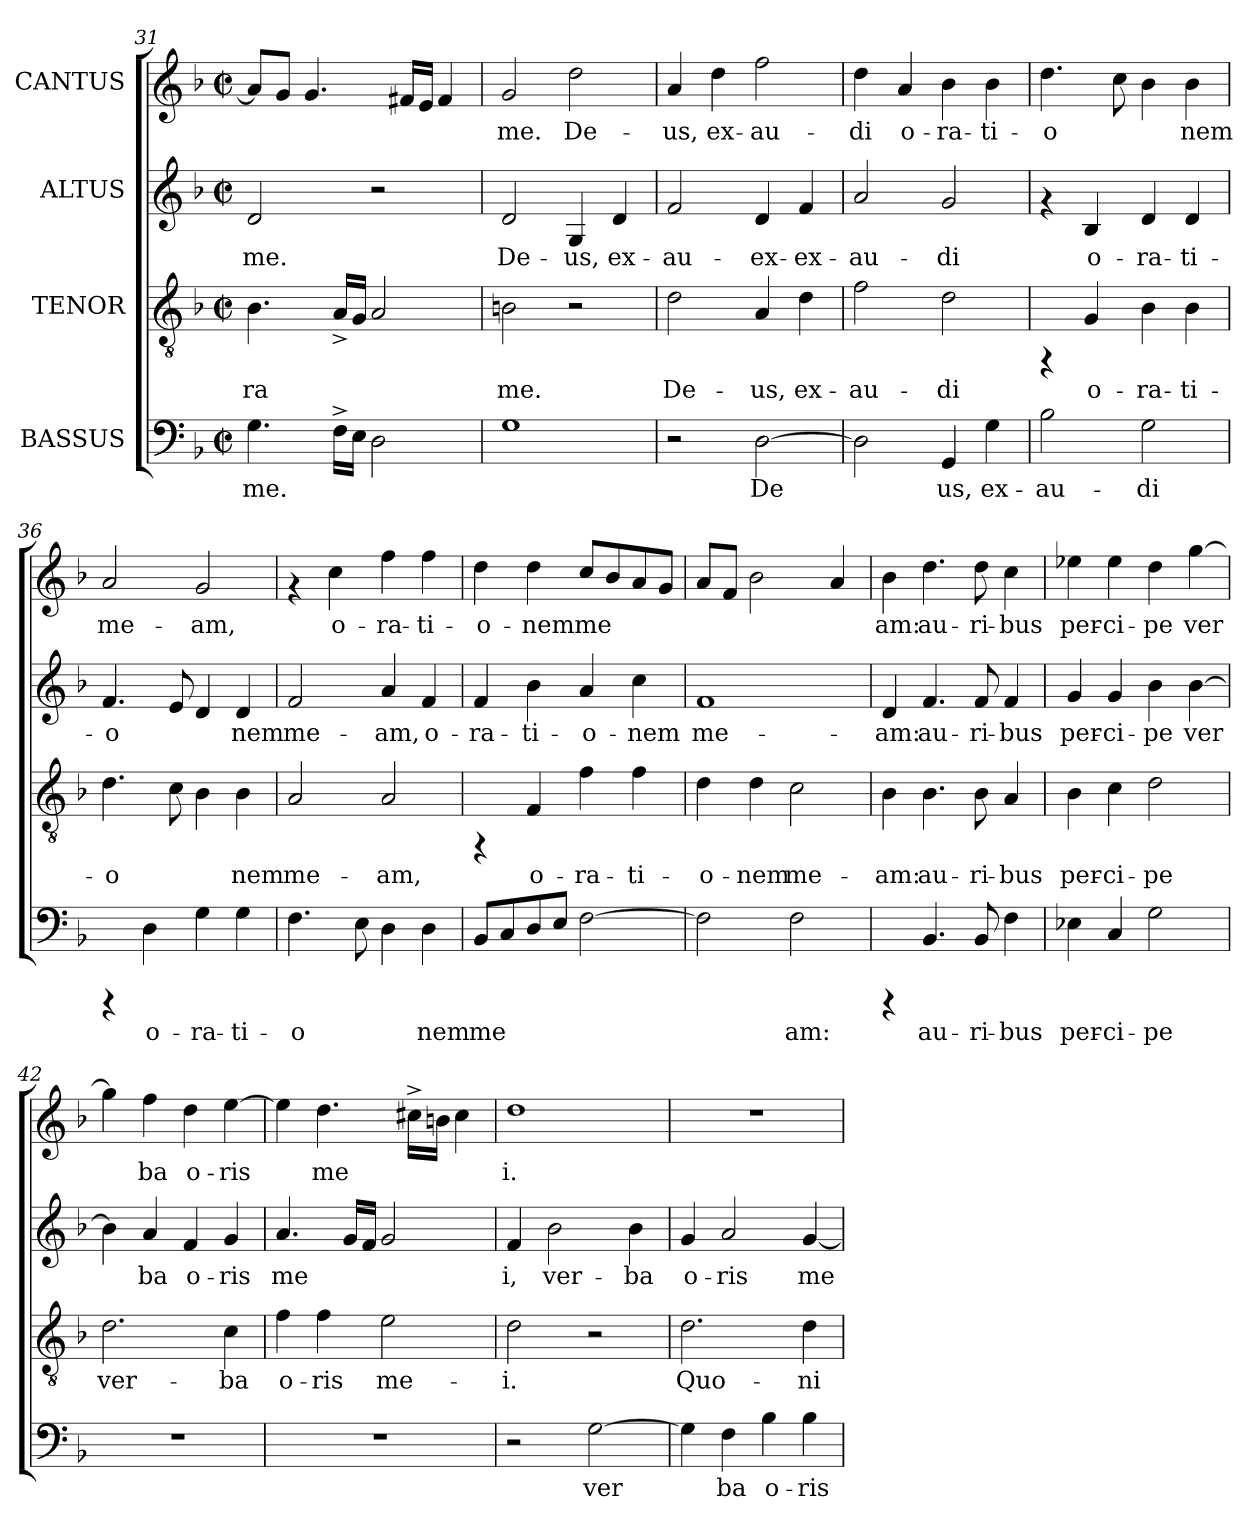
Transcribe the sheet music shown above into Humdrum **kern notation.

**kern	**text	**kern	**text	**kern	**text	**kern	**text
*part4	*part4	*part3	*part3	*part2	*part2	*part1	*part1
*staff4	*staff4	*staff3	*staff3	*staff2	*staff2	*staff1	*staff1
*I"BASSUS	*	*I"TENOR	*	*I"ALTUS	*	*I"CANTUS	*
*clefF4	*	*clefGv2	*	*clefG2	*	*clefG2	*
*k[b-]	*	*k[b-]	*	*k[b-]	*	*k[b-]	*
*F:	*	*F:	*	*F:	*	*F:	*
*M2/2	*	*M2/2	*	*M2/2	*	*M2/2	*
*met(c|)	*	*met(c|)	*	*met(c|)	*	*met(c|)	*
=31	=31	=31	=31	=31	=31	=31	=31
!	!LO:LY:b:cj	!	!LO:LY:b:cj	!	!LO:LY:b:cj	!	!LO:LY:b:cj
4.G\	me.	4.B-\	-ra	2d/	me.	8a/L]	.
!	!	!	!	!	!	!	!LO:LY:b:cj
.	.	.	.	.	.	8g/J	.
!	!	!	!	!	!	!	!LO:LY:b:cj
.	.	.	.	.	.	4.g/	.
!	!LO:LY:b:cj	!	!LO:LY:b:cj	!	!	!	!
16F^<\L	.	16A^>/L	.	.	.	.	.
!	!LO:LY:b:cj	!	!LO:LY:b:cj	!	!	!	!
16E\J	.	16G/J	.	.	.	.	.
!	!LO:LY:b:cj	!	!LO:LY:b:cj	!	!	!	!
2D\	.	2A/	.	2r	.	.	.
!	!	!	!	!	!	!	!LO:LY:b:cj
.	.	.	.	.	.	16f#X/L	.
!	!	!	!	!	!	!	!LO:LY:b:cj
.	.	.	.	.	.	16e/J	.
!	!	!	!	!	!	!	!LO:LY:b:cj
.	.	.	.	.	.	4f#/	.
=32	=32	=32	=32	=32	=32	=32	=32
!	!LO:LY:b:cj	!	!LO:LY:b:cj	!	!LO:LY:b:cj	!	!LO:LY:b:cj
1G	.	2Bn\	me.	2d/	De-	2g/	me.
!	!	!	!	!	!LO:LY:b:cj	!	!LO:LY:b:cj
.	.	2r	.	4G/	-us,	2dd\	De-
!	!	!	!	!	!LO:LY:b:cj	!	!
.	.	.	.	4d/	ex-	.	.
=33	=33	=33	=33	=33	=33	=33	=33
!	!	!	!LO:LY:b:cj	!	!LO:LY:b:cj	!	!LO:LY:b:cj
2r	.	2d\	De-	2f/	-au-	4a/	-us,
!	!	!	!	!	!	!	!LO:LY:b:cj
.	.	.	.	.	.	4dd\	ex-
!	!LO:LY:b:cj	!	!LO:LY:b:cj	!	!LO:LY:b:cj	!	!LO:LY:b:cj
[>2D\	De-	4A/	-us,	4d/	-ex-	2ff\	-au-
!	!	!	!LO:LY:b:cj	!	!LO:LY:b:cj	!	!
.	.	4d\	ex-	4f/	-ex-	.	.
=34	=34	=34	=34	=34	=34	=34	=34
!	!LO:LY:b:cj	!	!LO:LY:b:cj	!	!LO:LY:b:cj	!	!LO:LY:b:cj
2D\]	--	2f\	-au-	2a/	-au-	4dd\	-di
!	!	!	!	!	!	!	!LO:LY:b:cj
.	.	.	.	.	.	4a/	o-
!	!LO:LY:b:cj	!	!LO:LY:b:cj	!	!LO:LY:b:cj	!	!LO:LY:b:cj
4GG/	-us,	2d\	-di	2g/	-di	4b-\	-ra-
!	!LO:LY:b:cj	!	!	!	!	!	!LO:LY:b:cj
4G\	ex-	.	.	.	.	4b-\	-ti-
=35	=35	=35	=35	=35	=35	=35	=35
!	!LO:LY:b:cj	!	!	!	!	!	!LO:LY:b:cj
2B-\	-au-	4rFF	.	4rf	.	4.dd\	-o-
!	!	!	!LO:LY:b:cj	!	!LO:LY:b:cj	!	!
.	.	4G/	o-	4B-/	o-	.	.
!	!	!	!	!	!	!	!LO:LY:b:cj
.	.	.	.	.	.	8cc\	--
!	!LO:LY:b:cj	!	!LO:LY:b:cj	!	!LO:LY:b:cj	!	!LO:LY:b:cj
2G\	-di	4B-\	-ra-	4d/	-ra-	4b-\	--
!	!	!	!LO:LY:b:cj	!	!LO:LY:b:cj	!	!LO:LY:b:cj
.	.	4B-\	-ti-	4d/	-ti-	4b-\	-nem
!!LO:LB:g=z
=36	=36	=36	=36	=36	=36	=36	=36
!	!	!	!LO:LY:b:cj	!	!LO:LY:b:cj	!	!LO:LY:b:cj
4rCCC	.	4.d\	-o-	4.f/	-o-	2a/	me-
!	!LO:LY:b:cj	!	!	!	!	!	!
4D\	o-	.	.	.	.	.	.
!	!	!	!LO:LY:b:cj	!	!LO:LY:b:cj	!	!
.	.	8c\	--	8e/	--	.	.
!	!LO:LY:b:cj	!	!LO:LY:b:cj	!	!LO:LY:b:cj	!	!LO:LY:b:cj
4G\	-ra-	4B-\	--	4d/	--	2g/	-am,
!	!LO:LY:b:cj	!	!LO:LY:b:cj	!	!LO:LY:b:cj	!	!
4G\	-ti-	4B-\	-nem	4d/	-nem	.	.
=37	=37	=37	=37	=37	=37	=37	=37
!	!LO:LY:b:cj	!	!LO:LY:b:cj	!	!LO:LY:b:cj	!	!
4.F\	-o-	2A/	me-	2f/	me-	4rf	.
!	!	!	!	!	!	!	!LO:LY:b:cj
.	.	.	.	.	.	4cc\	o-
!	!LO:LY:b:cj	!	!	!	!	!	!
8E\	--	.	.	.	.	.	.
!	!LO:LY:b:cj	!	!LO:LY:b:cj	!	!LO:LY:b:cj	!	!LO:LY:b:cj
4D\	--	2A/	-am,	4a/	-am,	4ff\	-ra-
!	!LO:LY:b:cj	!	!	!	!LO:LY:b:cj	!	!LO:LY:b:cj
4D\	-nem	.	.	4f/	o-	4ff\	-ti-
=38	=38	=38	=38	=38	=38	=38	=38
!	!LO:LY:b:cj	!	!	!	!LO:LY:b:cj	!	!LO:LY:b:cj
8BB-/L	me-	4rFF	.	4f/	-ra-	4dd\	-o-
!	!LO:LY:b:cj	!	!	!	!	!	!
8C/	--	.	.	.	.	.	.
!	!LO:LY:b:cj	!	!LO:LY:b:cj	!	!LO:LY:b:cj	!	!LO:LY:b:cj
8D/	--	4F/	o-	4b-\	-ti-	4dd\	-nem
!	!LO:LY:b:cj	!	!	!	!	!	!
8E/J	--	.	.	.	.	.	.
!	!LO:LY:b:cj	!	!LO:LY:b:cj	!	!LO:LY:b:cj	!	!LO:LY:b:cj
[>2F\	--	4f\	-ra-	4a/	-o-	8cc/L	me-
!	!	!	!	!	!	!	!LO:LY:b:cj
.	.	.	.	.	.	8b-/	--
!	!	!	!LO:LY:b:cj	!	!LO:LY:b:cj	!	!LO:LY:b:cj
.	.	4f\	-ti-	4cc\	-nem	8a/	--
!	!	!	!	!	!	!	!LO:LY:b:cj
.	.	.	.	.	.	8g/J	--
=39	=39	=39	=39	=39	=39	=39	=39
!	!LO:LY:b:cj	!	!LO:LY:b:cj	!	!LO:LY:b:cj	!	!LO:LY:b:cj
2F\]	--	4d\	-o-	1f	me-	8a/L	--
!	!	!	!	!	!	!	!LO:LY:b:cj
.	.	.	.	.	.	8f/J	--
!	!	!	!LO:LY:b:cj	!	!	!	!LO:LY:b:cj
.	.	4d\	-nem	.	.	2b-\	--
!	!LO:LY:b:cj	!	!LO:LY:b:cj	!	!	!	!
2F\	-am:	2c\	me-	.	.	.	.
!	!	!	!	!	!	!	!LO:LY:b:cj
.	.	.	.	.	.	4a/	--
=40	=40	=40	=40	=40	=40	=40	=40
!	!	!	!LO:LY:b:cj	!	!LO:LY:b:cj	!	!LO:LY:b:cj
4rCCC	.	4B-\	-am:	4d/	-am:	4b-\	-am:
!	!LO:LY:b:cj	!	!LO:LY:b:cj	!	!LO:LY:b:cj	!	!LO:LY:b:cj
4.BB-/	au-	4.B-\	au-	4.f/	au-	4.dd\	au-
!	!LO:LY:b:cj	!	!LO:LY:b:cj	!	!LO:LY:b:cj	!	!LO:LY:b:cj
8BB-/	-ri-	8B-\	-ri-	8f/	-ri-	8dd\	-ri-
!	!LO:LY:b:cj	!	!LO:LY:b:cj	!	!LO:LY:b:cj	!	!LO:LY:b:cj
4F\	-bus	4A/	-bus	4f/	-bus	4cc\	-bus
=41	=41	=41	=41	=41	=41	=41	=41
!	!LO:LY:b:cj	!	!LO:LY:b:cj	!	!LO:LY:b:cj	!	!LO:LY:b:cj
4E-X\	per-	4B-\	per-	4g/	per-	4ee-X\	per-
!	!LO:LY:b:cj	!	!LO:LY:b:cj	!	!LO:LY:b:cj	!	!LO:LY:b:cj
4C/	-ci-	4c\	-ci-	4g/	-ci-	4ee-\	-ci-
!	!LO:LY:b:cj	!	!LO:LY:b:cj	!	!LO:LY:b:cj	!	!LO:LY:b:cj
2G\	-pe	2d\	-pe	4b-\	-pe	4dd\	-pe
!	!	!	!	!	!LO:LY:b:cj	!	!LO:LY:b:cj
.	.	.	.	[<4b-\	ver-	[<4gg\	ver-
!!LO:PB:g=z
=42	=42	=42	=42	=42	=42	=42	=42
!	!	!	!LO:LY:b:cj	!	!LO:LY:b:cj	!	!LO:LY:b:cj
1r	.	2.d\	ver-	4b-\]	--	4gg\]	--
!	!	!	!	!	!LO:LY:b:cj	!	!LO:LY:b:cj
.	.	.	.	4a/	-ba	4ff\	-ba
!	!	!	!	!	!LO:LY:b:cj	!	!LO:LY:b:cj
.	.	.	.	4f/	o-	4dd\	o-
!	!	!	!LO:LY:b:cj	!	!LO:LY:b:cj	!	!LO:LY:b:cj
.	.	4c\	-ba	4g/	-ris	[>4ee\	-ris
=43	=43	=43	=43	=43	=43	=43	=43
!	!	!	!LO:LY:b:cj	!	!LO:LY:b:cj	!	!LO:LY:b:cj
1r	.	4f\	o-	4.a/	me-	4ee\]	.
!	!	!	!LO:LY:b:cj	!	!	!	!LO:LY:b:cj
.	.	4f\	-ris	.	.	4.dd\	me-
!	!	!	!	!	!LO:LY:b:cj	!	!
.	.	.	.	16g/L	--	.	.
!	!	!	!	!	!LO:LY:b:cj	!	!
.	.	.	.	16f/J	--	.	.
!	!	!	!LO:LY:b:cj	!	!LO:LY:b:cj	!	!
.	.	2e\	me-	2g/	--	.	.
!	!	!	!	!	!	!	!LO:LY:b:cj
.	.	.	.	.	.	16cc#X^<\L	--
!	!	!	!	!	!	!	!LO:LY:b:cj
.	.	.	.	.	.	16b\J	--
!	!	!	!	!	!	!	!LO:LY:b:cj
.	.	.	.	.	.	4cc#\	--
=44	=44	=44	=44	=44	=44	=44	=44
!	!	!	!LO:LY:b:cj	!	!LO:LY:b:cj	!	!LO:LY:b:cj
2r	.	2d\	-i.	4f/	-i,	1dd	-i.
!	!	!	!	!	!LO:LY:b:cj	!	!
.	.	.	.	2b-\	ver-	.	.
!	!LO:LY:b:cj	!	!	!	!	!	!
[>2G\	ver-	2r	.	.	.	.	.
!	!	!	!	!	!LO:LY:b:cj	!	!
.	.	.	.	4b-\	-ba	.	.
=45	=45	=45	=45	=45	=45	=45	=45
!	!LO:LY:b:cj	!	!LO:LY:b:cj	!	!LO:LY:b:cj	!	!
4G\]	--	2.d\	Quo-	4g/	o-	1r	.
!	!LO:LY:b:cj	!	!	!	!LO:LY:b:cj	!	!
4F\	-ba	.	.	2a/	-ris	.	.
!	!LO:LY:b:cj	!	!	!	!	!	!
4B-\	o-	.	.	.	.	.	.
!	!LO:LY:b:cj	!	!LO:LY:b:cj	!	!LO:LY:b:cj	!	!
4B-\	-ris	4d\	-ni-	[<4g/	me-	.	.
=	=	=	=	=	=	=	=
*-	*-	*-	*-	*-	*-	*-	*-
